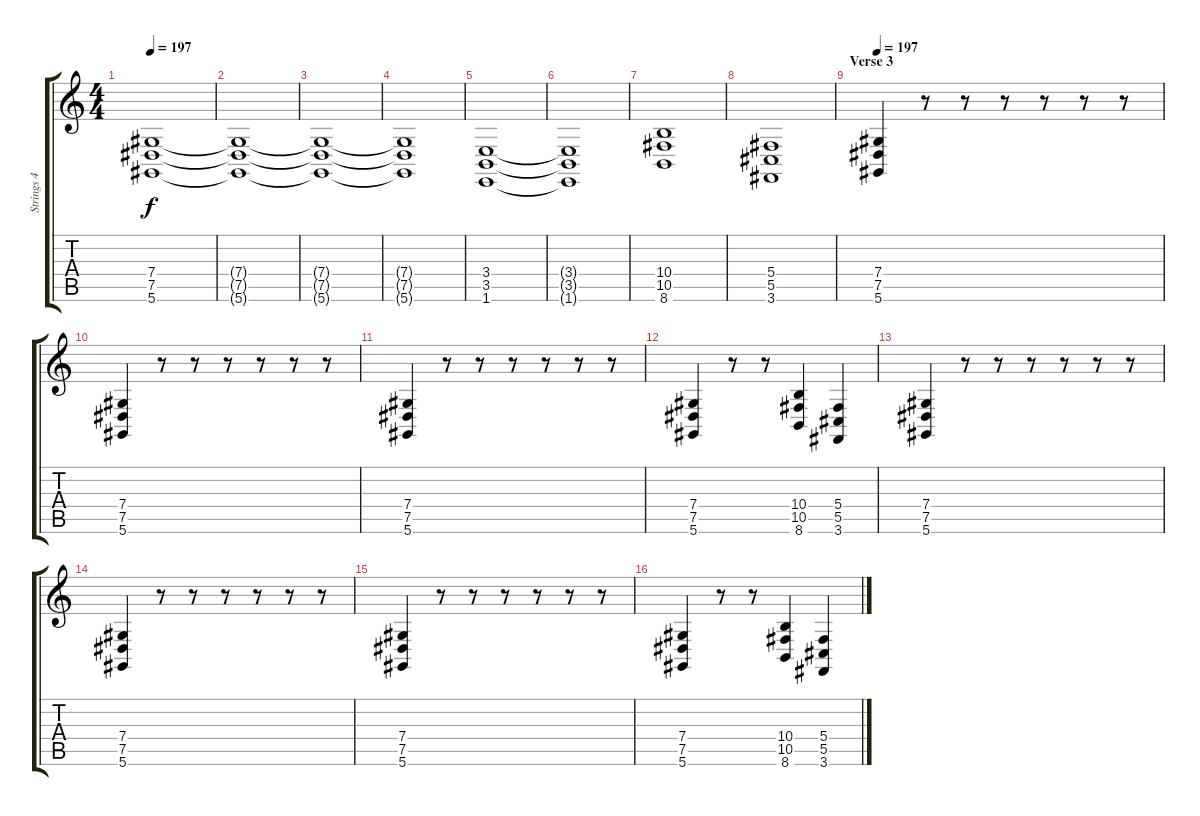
\track ("Strings 4" "Strings 4") {instrument stringensemble2}
\staff {score tabs}
\tuning (Eb4 Bb3 Gb3 Db3 Ab2 Eb2) {hide}
\ts (4 4)
\tempo 197
\clef g2
\ks c
(7.4 7.5 5.6).1{dy f} |
(7.4{t} 7.5{t} 5.6{t}).1 |
(7.4{t} 7.5{t} 5.6{t}).1 |
(7.4{t} 7.5{t} 5.6{t}).1 |
(3.4 3.5 1.6).1 |
(3.4{t} 3.5{t} 1.6{t}).1 |
(10.4 10.5 8.6).1 |
(5.4 5.5 3.6).1 |
\section ("" "Verse 3")
\tempo 197
(7.4 7.5 5.6).4{volume 8 balance 8 instrument stringensemble2} r.8 r.8 r.8 r.8 r.8 r.8 |
(7.4 7.5 5.6).4 r.8 r.8 r.8 r.8 r.8 r.8 |
(7.4 7.5 5.6).4 r.8 r.8 r.8 r.8 r.8 r.8 |
(7.4 7.5 5.6).4 r.8 r.8 (10.4 10.5 8.6).4 (5.4 5.5 3.6).4 |
(7.4 7.5 5.6).4 r.8 r.8 r.8 r.8 r.8 r.8 |
(7.4 7.5 5.6).4 r.8 r.8 r.8 r.8 r.8 r.8 |
(7.4 7.5 5.6).4 r.8 r.8 r.8 r.8 r.8 r.8 |
(7.4 7.5 5.6).4 r.8 r.8 (10.4 10.5 8.6).4 (5.4 5.5 3.6).4
